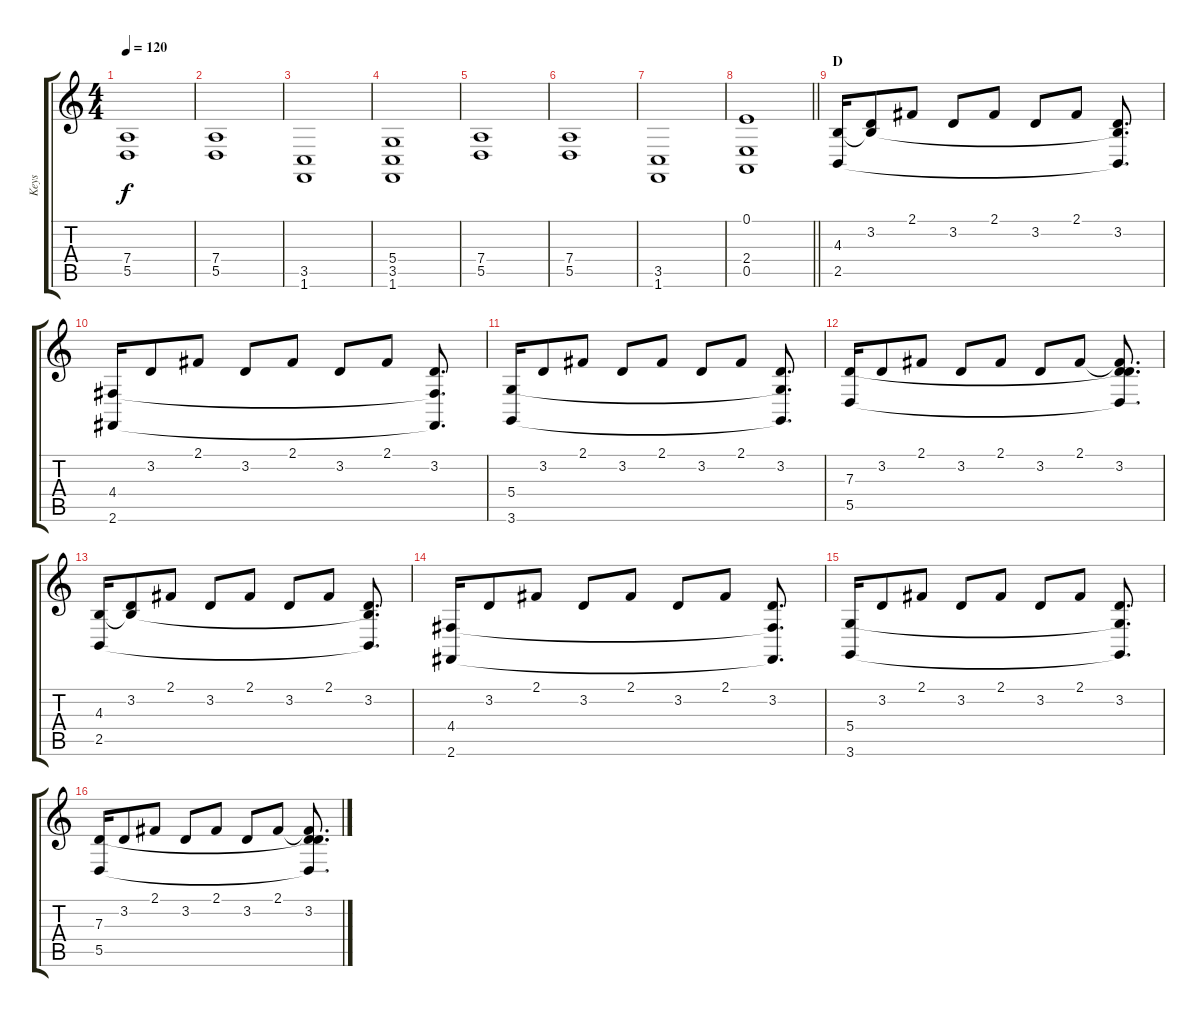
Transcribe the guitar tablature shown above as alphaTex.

\track ("Keys" "Keys") {instrument choiraahs}
\staff {score tabs}
\tuning (E4 B3 G3 D3 A2 E2) {hide}
\ts (4 4)
\tempo 120
\clef g2
\ks c
(7.4 5.5).1{dy f} |
(7.4 5.5).1 |
(3.5 1.6).1 |
(5.4 3.5 1.6).1 |
(7.4 5.5).1 |
(7.4 5.5).1 |
(3.5 1.6).1 |
\barLineRight lightlight
(0.1 2.4 0.5).1 |
\section ("" "D")
(4.3 2.5).16{volume 15 instrument electricgrandpiano} (3.2 4.3{t}).8 2.1.8 3.2.8 2.1.8 3.2.8 2.1.8 (3.2 4.3{t} 2.5{t}).8{d} |
(4.4 2.6).16 3.2.8 2.1.8 3.2.8 2.1.8 3.2.8 2.1.8 (3.2 4.4{t} 2.6{t}).8{d} |
(5.4 3.6).16 3.2.8 2.1.8 3.2.8 2.1.8 3.2.8 2.1.8 (3.2 5.4{t} 3.6{t}).8{d} |
(7.3 5.5).16 3.2.8 2.1.8 3.2.8 2.1.8 3.2.8 2.1.8 (2.1{t} 3.2 7.3{t} 5.5{t}).8{d} |
(4.3 2.5).16 (3.2 4.3{t}).8 2.1.8 3.2.8 2.1.8 3.2.8 2.1.8 (3.2 4.3{t} 2.5{t}).8{d} |
(4.4 2.6).16 3.2.8 2.1.8 3.2.8 2.1.8 3.2.8 2.1.8 (3.2 4.4{t} 2.6{t}).8{d} |
(5.4 3.6).16 3.2.8 2.1.8 3.2.8 2.1.8 3.2.8 2.1.8 (3.2 5.4{t} 3.6{t}).8{d} |
(7.3 5.5).16 3.2.8 2.1.8 3.2.8 2.1.8 3.2.8 2.1.8 (2.1{t} 3.2 7.3{t} 5.5{t}).8{d}
